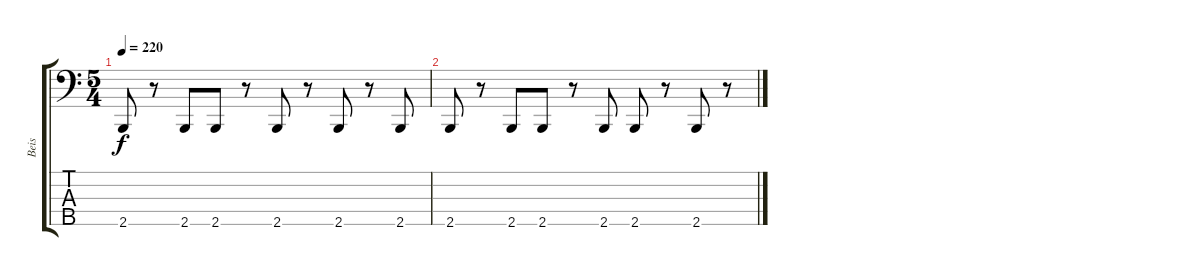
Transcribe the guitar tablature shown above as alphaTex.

\track ("Beis" "Beis") {instrument slapbass2}
\staff {score tabs}
\tuning (G2 D2 A1 E1 A0) {hide}
\ts (5 4)
\tempo 220
\clef f4
\ks c
2.5.8{dy f} r.8 2.5.8 2.5.8 r.8 2.5.8 r.8 2.5.8 r.8 2.5.8 |
2.5.8 r.8 2.5.8 2.5.8 r.8 2.5.8 2.5.8 r.8 2.5.8 r.8
